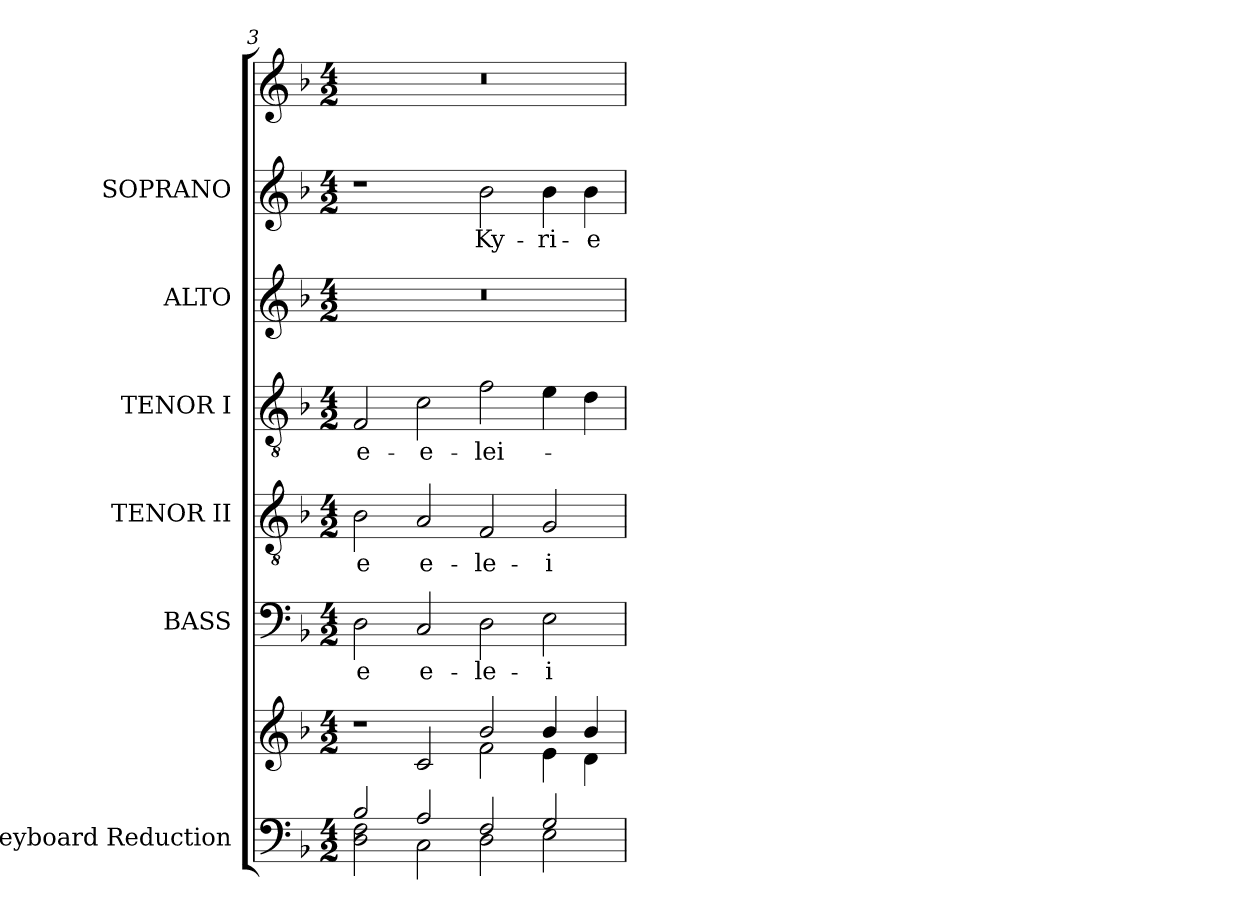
**kern	**kern	**kern	**text	**kern	**text	**kern	**text	**kern	**kern	**text	**kern
*part7	*part7	*part6	*part6	*part5	*part5	*part4	*part4	*part3	*part2	*part2	*part1
*staff8	*staff7	*staff6	*staff6	*staff5	*staff5	*staff4	*staff4	*staff3	*staff2	*staff2	*staff1
*I"Keyboard Reduction	*	*I"BASS	*	*I"TENOR II	*	*I"TENOR I	*	*I"ALTO	*I"SOPRANO	*	*
*I'Reduc.	*	*I'B.	*	*I'T. II	*	*I'T. I	*	*I'A.	*I'S.	*	*
*clefF4	*clefG2	*clefF4	*	*clefGv2	*	*clefGv2	*	*clefG2	*clefG2	*	*clefG2
*	*	*	*	*ITrd7c12	*	*ITrd7c12	*	*	*	*	*
*k[b-]	*k[b-]	*k[b-]	*	*k[b-]	*	*k[b-]	*	*k[b-]	*k[b-]	*	*k[b-]
*F:	*F:	*F:	*	*F:	*	*F:	*	*F:	*F:	*	*F:
*M4/2	*M4/2	*M4/2	*	*M4/2	*	*M4/2	*	*M4/2	*M4/2	*	*M4/2
=3	=3	=3	=3	=3	=3	=3	=3	=3	=3	=3	=3
*^	*^	*	*	*	*	*	*	*	*	*	*
!	!	!	!	!	!LO:LY:b:color=#000000	!	!	!	!	!	!	!	!
!	!	!	!	!	!	!	!LO:LY:b:color=#000000	!	!	!	!	!	!
!	!	!	!	!	!	!	!	!	!LO:LY:b:color=#000000	!LO:N:vis=1	!	!	!LO:N:vis=1
2B-i/	2Di\ 2Fi	1r	2ryy	2Di\	-e	2BB-i\	-e	2FFi/	-e-	0r	1r	.	0r
!	!	!	!	!	!LO:LY:b:color=#000000	!	!	!	!	!	!	!	!
!	!	!	!	!	!	!	!LO:LY:b:color=#000000	!	!	!	!	!	!
!	!	!	!	!	!	!	!	!	!LO:LY:b:color=#000000	!	!	!	!
2Ai/	2Ci\	.	2ci/	2Ci/	e-	2AAi/	e-	2Ci\	-e-	.	.	.	.
!	!	!	!	!	!LO:LY:b:color=#000000	!	!	!	!	!	!	!	!
!	!	!	!	!	!	!	!LO:LY:b:color=#000000	!	!	!	!	!	!
!	!	!	!	!	!	!	!	!	!LO:LY:b:color=#000000	!	!	!	!
!	!	!	!	!	!	!	!	!	!	!	!	!LO:LY:b:color=#000000	!
2Fi/	2Di\	2b-i/	2fi\	2Di\	-le-	2FFi/	-le-	2Fi\	-lei-	.	2b-i\	Ky-	.
!	!	!	!	!	!LO:LY:b:color=#000000	!	!	!	!	!	!	!	!
!	!	!	!	!	!	!	!LO:LY:b:color=#000000	!	!	!	!	!	!
!	!	!	!	!	!	!	!	!	!	!	!	!LO:LY:b:color=#000000	!
2Gi/	2Ei\	4b-i/	4ei\	2Ei\	-i	2GGi/	-i-	4Ei\	.	.	4b-i\	-ri-	.
!	!	!	!	!	!	!	!	!	!	!	!	!LO:LY:b:color=#000000	!
.	.	4b-i/	4di\	.	.	.	.	4Di\	.	.	4b-i\	-e	.
*v	*v	*	*	*	*	*	*	*	*	*	*	*	*
*	*v	*v	*	*	*	*	*	*	*	*	*	*
=	=	=	=	=	=	=	=	=	=	=	=
*-	*-	*-	*-	*-	*-	*-	*-	*-	*-	*-	*-
